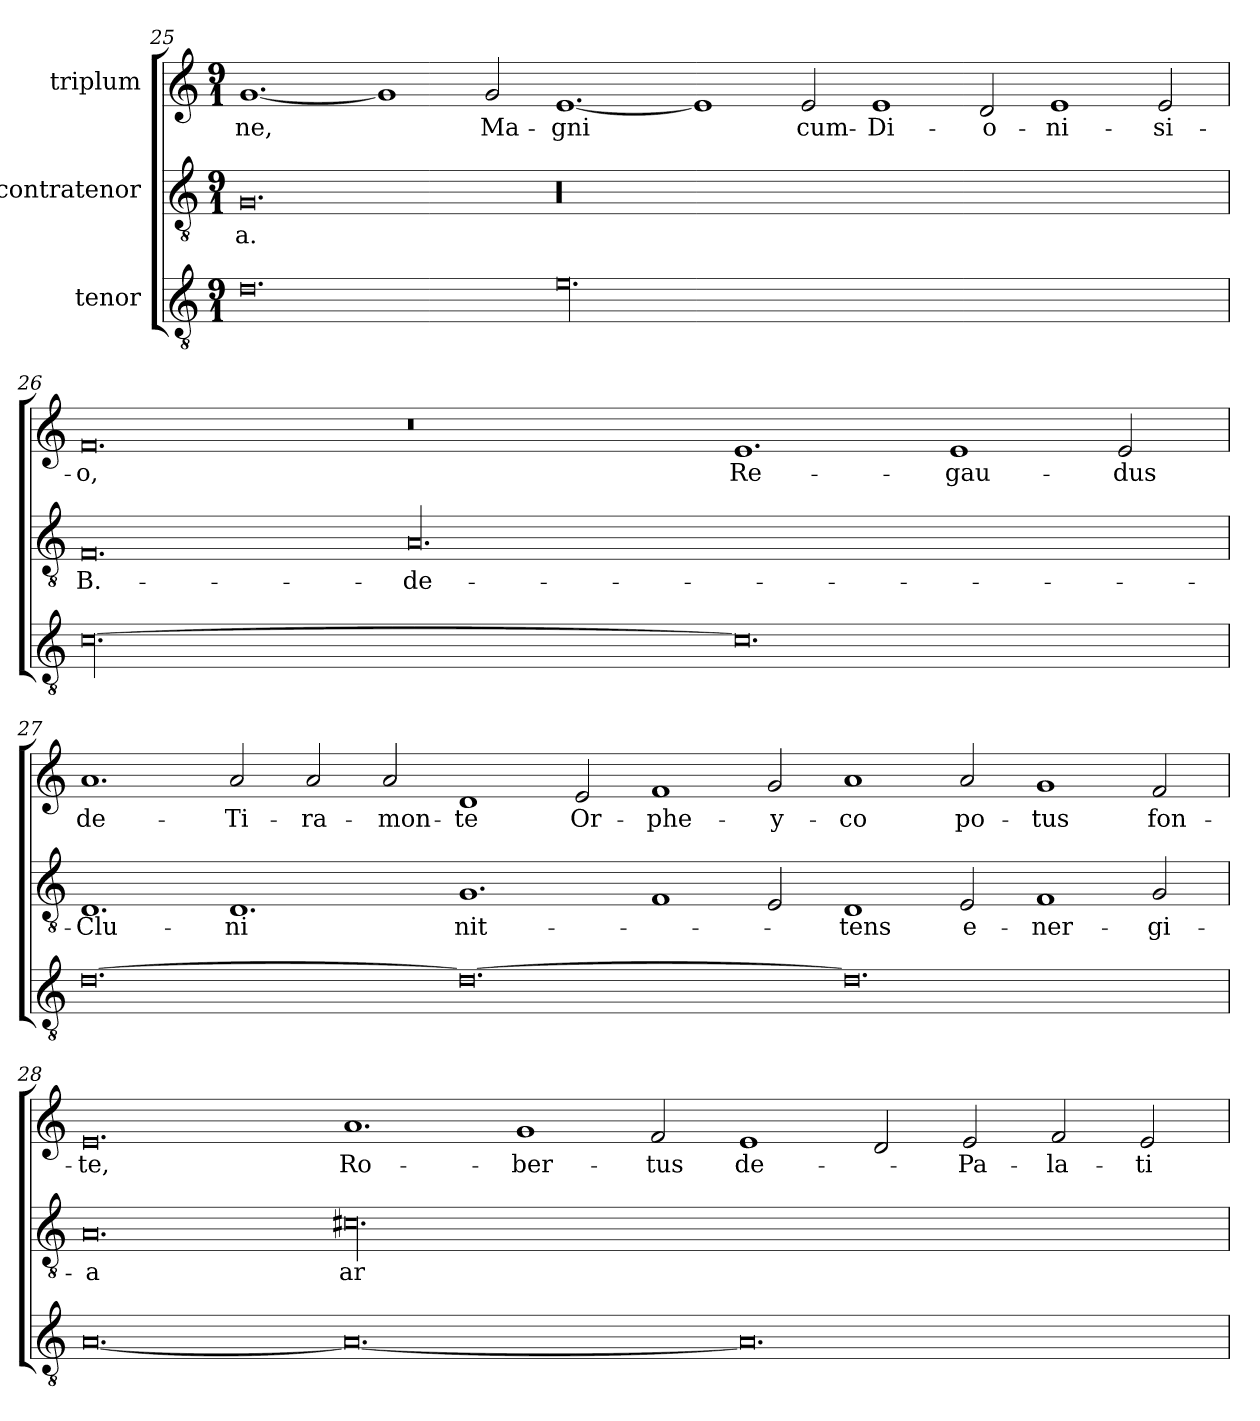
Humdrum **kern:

**kern	**kern	**text	**kern	**text
*part3	*part2	*part2	*part1	*part1
*staff3	*staff2	*staff2	*staff1	*staff1
*I"tenor	*I"contratenor	*	*I"triplum	*
*clefGv2	*clefGv2	*	*clefG2	*
*k[]	*k[]	*	*k[]	*
*C:	*C:	*	*C:	*
*M9/1	*M9/1	*	*M9/1	*
=25	=25	=25	=25	=25
0.d\	0.G/	-a.	[1.g/	-ne,
.	.	.	1g/]	.
.	.	.	2g/	Ma-
00.e\	00.r	.	[1.e/	-gni
.	.	.	1e/]	.
.	.	.	2e/	cum-
.	.	.	1e/	Di-
.	.	.	2d/	-o-
.	.	.	1e/	-ni-
.	.	.	2e/	-si-
=26	=26	=26	=26	=26
[00.c\	0.F/	B.-	0.f/	-o,
.	00.A/	de-	0.r	.
0.c\]	.	.	1.e/	Re-
.	.	.	1e/	-gau-
.	.	.	2e/	-dus
!!LO:PB:g=z
=27	=27	=27	=27	=27
[0.d\	1.D/	Clu-	1.a/	de-
.	1.D/	-ni	2a/	Ti-
.	.	.	2a/	-ra-
.	.	.	2a/	-mon-
0.d\_	1.G/	nit-	1d/	-te
.	.	.	2e/	Or-
.	1F/	.	1f/	-phe-
.	2E/	.	2g/	-y-
0.d\]	1D/	-tens	1a/	-co
.	2E/	e-	2a/	po-
.	1F/	-ner-	1g/	-tus
.	2G/	-gi-	2f/	fon-
=28	=28	=28	=28	=28
[0.A/	0.A/	-a	0.e/	-te,
0.A/_	00.c#X\	ar-	1.a/	Ro-
.	.	.	1g/	-ber-
.	.	.	2f/	-tus
0.A/]	.	.	1e/	de-
.	.	.	2d/	.
.	.	.	2e/	Pa-
.	.	.	2f/	-la-
.	.	.	2e/	-ti-
=	=	=	=	=
*-	*-	*-	*-	*-
